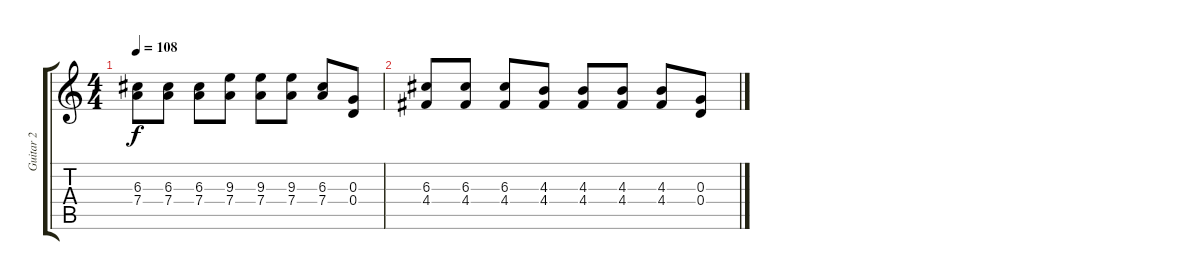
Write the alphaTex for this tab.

\track ("Guitar 2" "Guitar 2") {instrument overdrivenguitar}
\staff {score tabs}
\tuning (E4 B3 G3 D3 A2 E2) {hide}
\ts (4 4)
\tempo 108
\clef g2
\ks c
(6.3 7.4).8{dy f} (6.3 7.4).8 (6.3 7.4).8 (9.3 7.4).8 (9.3 7.4).8 (9.3 7.4).8 (6.3 7.4).8 (0.3 0.4).8 |
(6.3 4.4).8 (6.3 4.4).8 (6.3 4.4).8 (4.3 4.4).8 (4.3 4.4).8 (4.3 4.4).8 (4.3 4.4).8 (0.3 0.4).8
